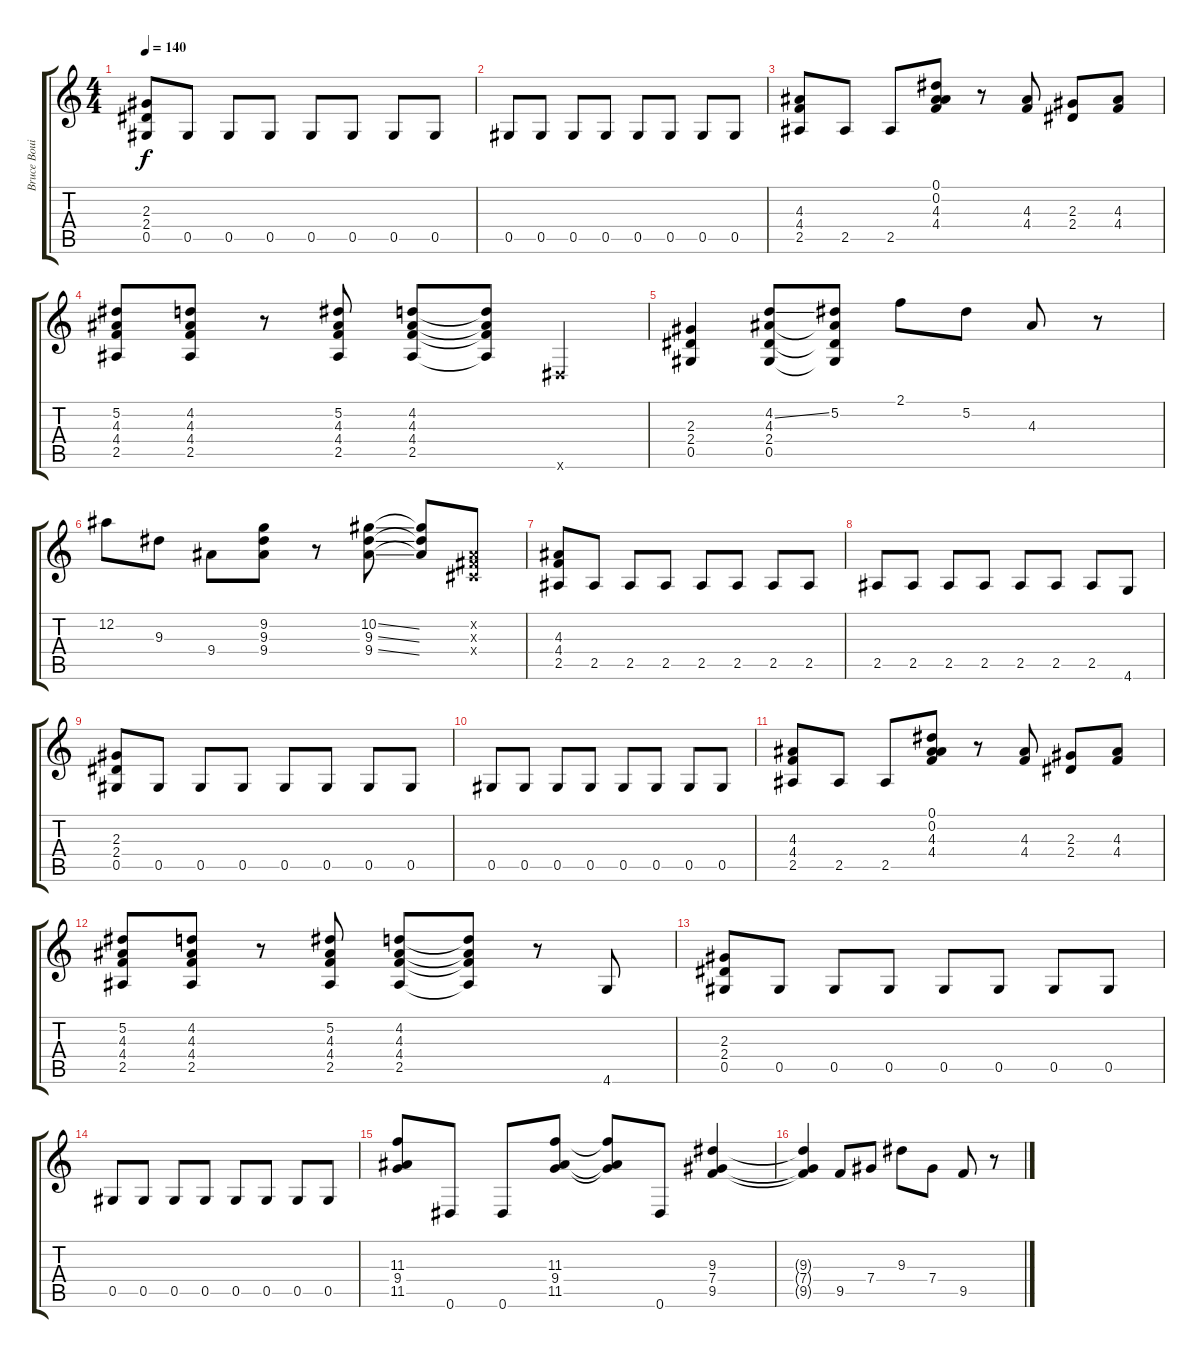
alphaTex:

\track ("Bruce Bouillet" "Bruce Boui") {instrument distortionguitar}
\staff {score tabs}
\tuning (Eb4 Bb3 Gb3 Db3 Ab2 Eb2) {hide}
\ts (4 4)
\tempo 140
\clef g2
\ks c
(2.3 2.4 0.5).8{dy f} 0.5.8 0.5.8 0.5.8 0.5.8 0.5.8 0.5.8 0.5.8 |
0.5.8 0.5.8 0.5.8 0.5.8 0.5.8 0.5.8 0.5.8 0.5.8 |
(4.3 4.4 2.5).8 2.5.8 2.5.8 (0.1 0.2 4.3 4.4).8 r.8 (4.3 4.4).8 (2.3 2.4).8 (4.3 4.4).8 |
(5.2 4.3 4.4 2.5).8 (4.2 4.3 4.4 2.5).8 r.8 (5.2 4.3 4.4 2.5).8 (4.2 4.3 4.4 2.5).8 (4.2{t} 4.3{t} 4.4{t} 2.5{t}).8 0.6{x}.4 |
(2.3 2.4 0.5).4 (4.2{ss} 4.3 2.4 0.5).8 (5.2 4.3{t} 2.4{t} 0.5{t}).8 2.1.8 5.2.8 4.3.8 r.8 |
12.2.8 9.3.8 9.4.8 (9.2 9.3 9.4).8 r.8 (10.2{ss} 9.3{ss} 9.4{ss}).8 (10.2{t} 9.3{t} 9.4{t}).8 (0.2{x} 0.3{x} 0.4{x}).8 |
(4.3 4.4 2.5).8 2.5.8 2.5.8 2.5.8 2.5.8 2.5.8 2.5.8 2.5.8 |
2.5.8 2.5.8 2.5.8 2.5.8 2.5.8 2.5.8 2.5.8 4.6.8 |
(2.3 2.4 0.5).8 0.5.8 0.5.8 0.5.8 0.5.8 0.5.8 0.5.8 0.5.8 |
0.5.8 0.5.8 0.5.8 0.5.8 0.5.8 0.5.8 0.5.8 0.5.8 |
(4.3 4.4 2.5).8 2.5.8 2.5.8 (0.1 0.2 4.3 4.4).8 r.8 (4.3 4.4).8 (2.3 2.4).8 (4.3 4.4).8 |
(5.2 4.3 4.4 2.5).8 (4.2 4.3 4.4 2.5).8 r.8 (5.2 4.3 4.4 2.5).8 (4.2 4.3 4.4 2.5).8 (4.2{t} 4.3{t} 4.4{t} 2.5{t}).8 r.8 4.6.8 |
(2.3 2.4 0.5).8 0.5.8 0.5.8 0.5.8 0.5.8 0.5.8 0.5.8 0.5.8 |
0.5.8 0.5.8 0.5.8 0.5.8 0.5.8 0.5.8 0.5.8 0.5.8 |
(11.3 9.4 11.5).8 0.6.8 0.6.8 (11.3 9.4 11.5).8 (11.3{t} 9.4{t} 11.5{t}).8 0.6.8 (9.3 7.4 9.5).4 |
(9.3{t} 7.4{t} 9.5{t}).4 9.5.8 7.4.8 9.3.8 7.4.8 9.5.8 r.8
